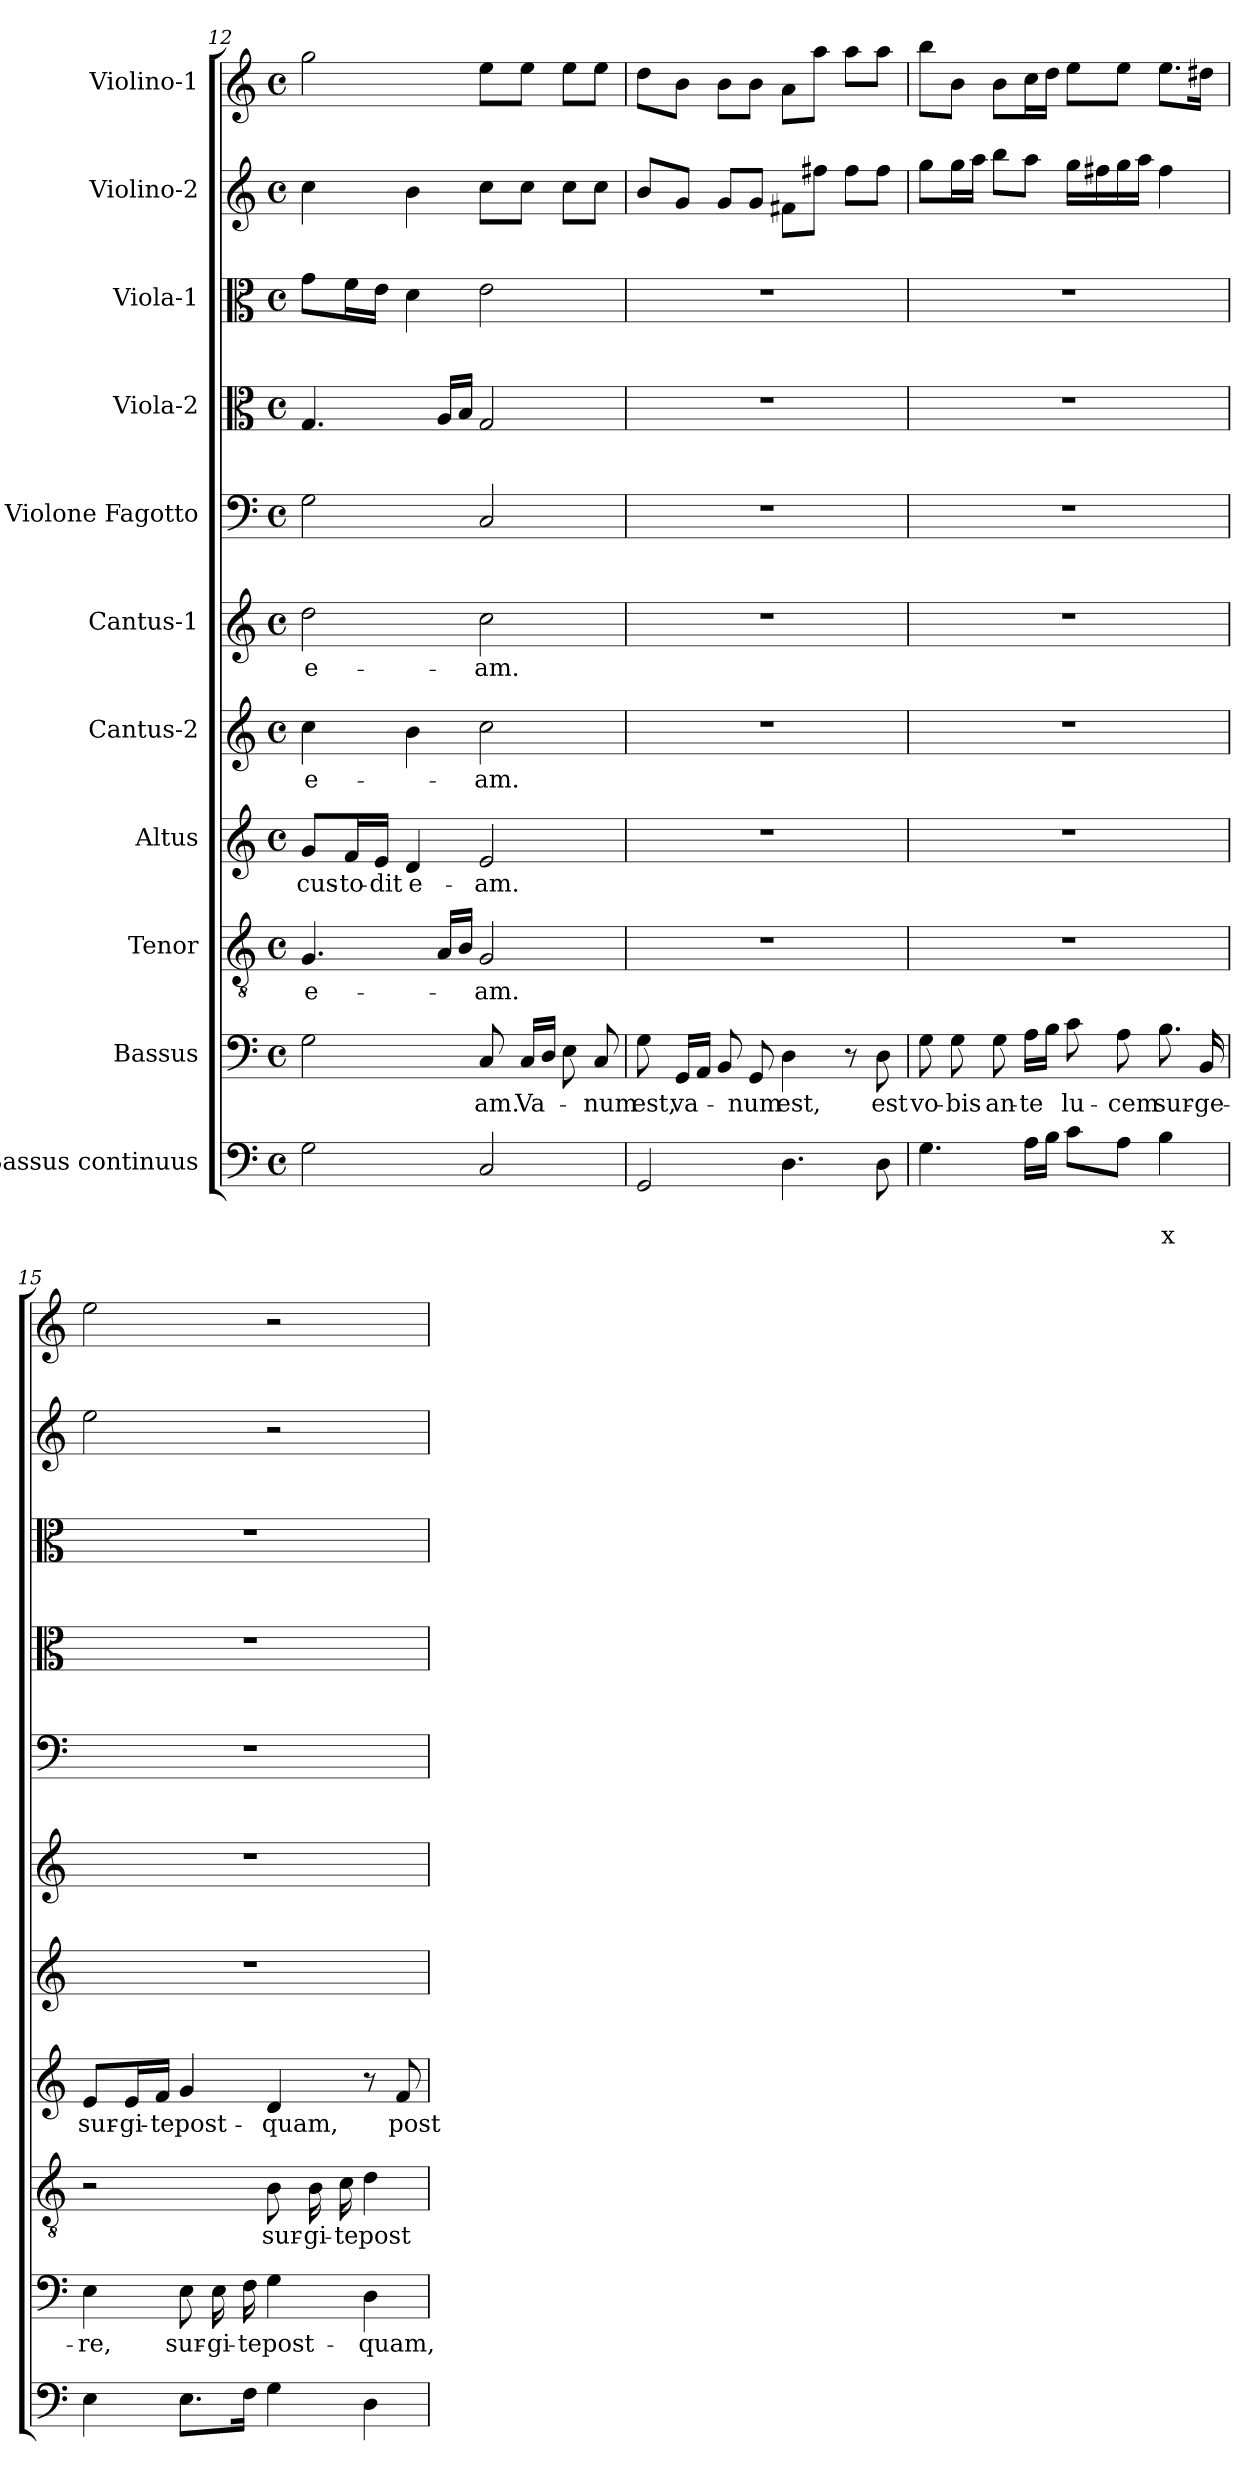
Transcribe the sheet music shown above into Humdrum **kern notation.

**kern	**text	**text	**kern	**text	**kern	**text	**kern	**text	**kern	**text	**kern	**text	**kern	**kern	**kern	**kern	**kern
*part11	*part11	*part11	*part10	*part10	*part9	*part9	*part8	*part8	*part7	*part7	*part6	*part6	*part5	*part4	*part3	*part2	*part1
*staff11	*staff11	*staff11	*staff10	*staff10	*staff9	*staff9	*staff8	*staff8	*staff7	*staff7	*staff6	*staff6	*staff5	*staff4	*staff3	*staff2	*staff1
*I"Bassus continuus	*	*	*I"Bassus	*	*I"Tenor	*	*I"Altus	*	*I"Cantus-2	*	*I"Cantus-1	*	*I"Violone Fagotto	*I"Viola-2	*I"Viola-1	*I"Violino-2	*I"Violino-1
*clefF4	*	*	*clefF4	*	*clefGv2	*	*clefG2	*	*clefG2	*	*clefG2	*	*clefF4	*clefC3	*clefC3	*clefG2	*clefG2
*k[]	*	*	*k[]	*	*k[]	*	*k[]	*	*k[]	*	*k[]	*	*k[]	*k[]	*k[]	*k[]	*k[]
*C:	*	*	*C:	*	*C:	*	*C:	*	*C:	*	*C:	*	*C:	*C:	*C:	*C:	*C:
*M4/4	*	*	*M4/4	*	*M4/4	*	*M4/4	*	*M4/4	*	*M4/4	*	*M4/4	*M4/4	*M4/4	*M4/4	*M4/4
*met(c)	*	*	*met(c)	*	*met(c)	*	*met(c)	*	*met(c)	*	*met(c)	*	*met(c)	*met(c)	*met(c)	*met(c)	*met(c)
=12	=12	=12	=12	=12	=12	=12	=12	=12	=12	=12	=12	=12	=12	=12	=12	=12	=12
!	!	!	!	!	!	!LO:LY:b	!	!LO:LY:b	!	!LO:LY:b	!	!LO:LY:b	!	!	!	!	!
2G\	.	.	2G\	.	4.G/	e-	8g/L	cus-	4cc\	e-	2dd\	e-	2G\	4.G/	8g\L	4cc\	2gg\
!	!	!	!	!	!	!	!	!LO:LY:b	!	!	!	!	!	!	!	!	!
.	.	.	.	.	.	.	16f/L	-to-	.	.	.	.	.	.	16f\L	.	.
!	!	!	!	!	!	!	!	!LO:LY:b	!	!	!	!	!	!	!	!	!
.	.	.	.	.	.	.	16e/JJ	-dit	.	.	.	.	.	.	16e\JJ	.	.
!	!	!	!	!	!	!	!	!LO:LY:b	!	!	!	!	!	!	!	!	!
.	.	.	.	.	.	.	4d/	e-	4b\	.	.	.	.	.	4d\	4b\	.
.	.	.	.	.	16A/LL	.	.	.	.	.	.	.	.	16A/LL	.	.	.
.	.	.	.	.	16B/JJ	.	.	.	.	.	.	.	.	16B/JJ	.	.	.
!	!	!	!	!LO:LY:b	!	!LO:LY:b	!	!LO:LY:b	!	!LO:LY:b	!	!LO:LY:b	!	!	!	!	!
2C/	.	.	8C/	-am.	2G/	-am.	2e/	-am.	2cc\	-am.	2cc\	-am.	2C/	2G/	2e\	8cc\L	8ee\L
!	!	!	!	!LO:LY:b	!	!	!	!	!	!	!	!	!	!	!	!	!
.	.	.	16C/LL	Va-	.	.	.	.	.	.	.	.	.	.	.	8cc\J	8ee\J
.	.	.	16D/JJ	.	.	.	.	.	.	.	.	.	.	.	.	.	.
.	.	.	8E\	.	.	.	.	.	.	.	.	.	.	.	.	8cc\L	8ee\L
!	!	!	!	!LO:LY:b	!	!	!	!	!	!	!	!	!	!	!	!	!
.	.	.	8C/	-num	.	.	.	.	.	.	.	.	.	.	.	8cc\J	8ee\J
=13	=13	=13	=13	=13	=13	=13	=13	=13	=13	=13	=13	=13	=13	=13	=13	=13	=13
!	!	!	!	!LO:LY:b	!	!	!	!	!	!	!	!	!	!	!	!	!
2GG/	.	.	8G\	est,	1r	.	1r	.	1r	.	1r	.	1r	1r	1r	8b/L	8dd\L
!	!	!	!	!LO:LY:b	!	!	!	!	!	!	!	!	!	!	!	!	!
.	.	.	16GG/LL	va-	.	.	.	.	.	.	.	.	.	.	.	8g/J	8b\J
.	.	.	16AA/JJ	.	.	.	.	.	.	.	.	.	.	.	.	.	.
.	.	.	8BB/	.	.	.	.	.	.	.	.	.	.	.	.	8g/L	8b\L
!	!	!	!	!LO:LY:b	!	!	!	!	!	!	!	!	!	!	!	!	!
.	.	.	8GG/	-num	.	.	.	.	.	.	.	.	.	.	.	8g/J	8b\J
!	!	!	!	!LO:LY:b	!	!	!	!	!	!	!	!	!	!	!	!	!
4.D\	.	.	4D\	est,	.	.	.	.	.	.	.	.	.	.	.	8f#X\L	8a\L
.	.	.	.	.	.	.	.	.	.	.	.	.	.	.	.	8ff#X\J	8aa\J
.	.	.	8r	.	.	.	.	.	.	.	.	.	.	.	.	8ff#\L	8aa\L
!	!	!	!	!LO:LY:b	!	!	!	!	!	!	!	!	!	!	!	!	!
8D\	.	.	8D\	est	.	.	.	.	.	.	.	.	.	.	.	8ff#\J	8aa\J
!!LO:PB:g=z
=14	=14	=14	=14	=14	=14	=14	=14	=14	=14	=14	=14	=14	=14	=14	=14	=14	=14
!	!	!	!	!LO:LY:b	!	!	!	!	!	!	!	!	!	!	!	!	!
4.G\	.	.	8G\	vo-	1r	.	1r	.	1r	.	1r	.	1r	1r	1r	8gg\L	8bb\L
!	!	!	!	!LO:LY:b	!	!	!	!	!	!	!	!	!	!	!	!	!
.	.	.	8G\	-bis	.	.	.	.	.	.	.	.	.	.	.	16gg\L	8b\J
.	.	.	.	.	.	.	.	.	.	.	.	.	.	.	.	16aa\JJ	.
!	!	!	!	!LO:LY:b	!	!	!	!	!	!	!	!	!	!	!	!	!
.	.	.	8G\	an-	.	.	.	.	.	.	.	.	.	.	.	8bb\L	8b\L
!	!	!	!	!LO:LY:b	!	!	!	!	!	!	!	!	!	!	!	!	!
16A\LL	.	.	16A\LL	-te	.	.	.	.	.	.	.	.	.	.	.	8aa\J	16cc\L
16B\JJ	.	.	16B\JJ	.	.	.	.	.	.	.	.	.	.	.	.	.	16dd\JJ
!	!	!	!	!LO:LY:b	!	!	!	!	!	!	!	!	!	!	!	!	!
8c\L	.	.	8c\	lu-	.	.	.	.	.	.	.	.	.	.	.	16gg\LL	8ee\L
.	.	.	.	.	.	.	.	.	.	.	.	.	.	.	.	16ff#X\	.
!	!	!	!	!LO:LY:b	!	!	!	!	!	!	!	!	!	!	!	!	!
8A\J	.	.	8A\	-cem	.	.	.	.	.	.	.	.	.	.	.	16gg\	8ee\J
.	.	.	.	.	.	.	.	.	.	.	.	.	.	.	.	16aa\JJ	.
!	!	!LO:LY:b	!	!LO:LY:b	!	!	!	!	!	!	!	!	!	!	!	!	!
4B\	.	x	8.B\	sur-	.	.	.	.	.	.	.	.	.	.	.	4ff#\	8.ee\L
!	!	!	!	!LO:LY:b	!	!	!	!	!	!	!	!	!	!	!	!	!
.	.	.	16BB/	-ge-	.	.	.	.	.	.	.	.	.	.	.	.	16dd#X\Jk
=15	=15	=15	=15	=15	=15	=15	=15	=15	=15	=15	=15	=15	=15	=15	=15	=15	=15
!	!	!	!	!LO:LY:b	!	!	!	!LO:LY:b	!	!	!	!	!	!	!	!	!
4E\	.	.	4E\	-re,	2r	.	8e/L	sur-	1r	.	1r	.	1r	1r	1r	2ee\	2ee\
!	!	!	!	!	!	!	!	!LO:LY:b	!	!	!	!	!	!	!	!	!
.	.	.	.	.	.	.	16e/L	-gi-	.	.	.	.	.	.	.	.	.
!	!	!	!	!	!	!	!	!LO:LY:b	!	!	!	!	!	!	!	!	!
.	.	.	.	.	.	.	16f/JJ	-te	.	.	.	.	.	.	.	.	.
!	!	!	!	!LO:LY:b	!	!	!	!LO:LY:b	!	!	!	!	!	!	!	!	!
8.E\L	.	.	8E\	sur-	.	.	4g/	post-	.	.	.	.	.	.	.	.	.
!	!	!	!	!LO:LY:b	!	!	!	!	!	!	!	!	!	!	!	!	!
.	.	.	16E\	-gi-	.	.	.	.	.	.	.	.	.	.	.	.	.
!	!	!	!	!LO:LY:b	!	!	!	!	!	!	!	!	!	!	!	!	!
16F\Jk	.	.	16F\	-te	.	.	.	.	.	.	.	.	.	.	.	.	.
!	!	!	!	!LO:LY:b	!	!LO:LY:b	!	!LO:LY:b	!	!	!	!	!	!	!	!	!
4G\	.	.	4G\	post-	8B\	sur-	4d/	-quam,	.	.	.	.	.	.	.	2r	2r
!	!	!	!	!	!	!LO:LY:b	!	!	!	!	!	!	!	!	!	!	!
.	.	.	.	.	16B\	-gi-	.	.	.	.	.	.	.	.	.	.	.
!	!	!	!	!	!	!LO:LY:b	!	!	!	!	!	!	!	!	!	!	!
.	.	.	.	.	16c\	-te	.	.	.	.	.	.	.	.	.	.	.
!	!	!	!	!LO:LY:b	!	!LO:LY:b	!	!	!	!	!	!	!	!	!	!	!
4D\	.	.	4D\	-quam,	4d\	post-	8r	.	.	.	.	.	.	.	.	.	.
!	!	!	!	!	!	!	!	!LO:LY:b	!	!	!	!	!	!	!	!	!
.	.	.	.	.	.	.	8f/	post-	.	.	.	.	.	.	.	.	.
=	=	=	=	=	=	=	=	=	=	=	=	=	=	=	=	=	=
*-	*-	*-	*-	*-	*-	*-	*-	*-	*-	*-	*-	*-	*-	*-	*-	*-	*-
